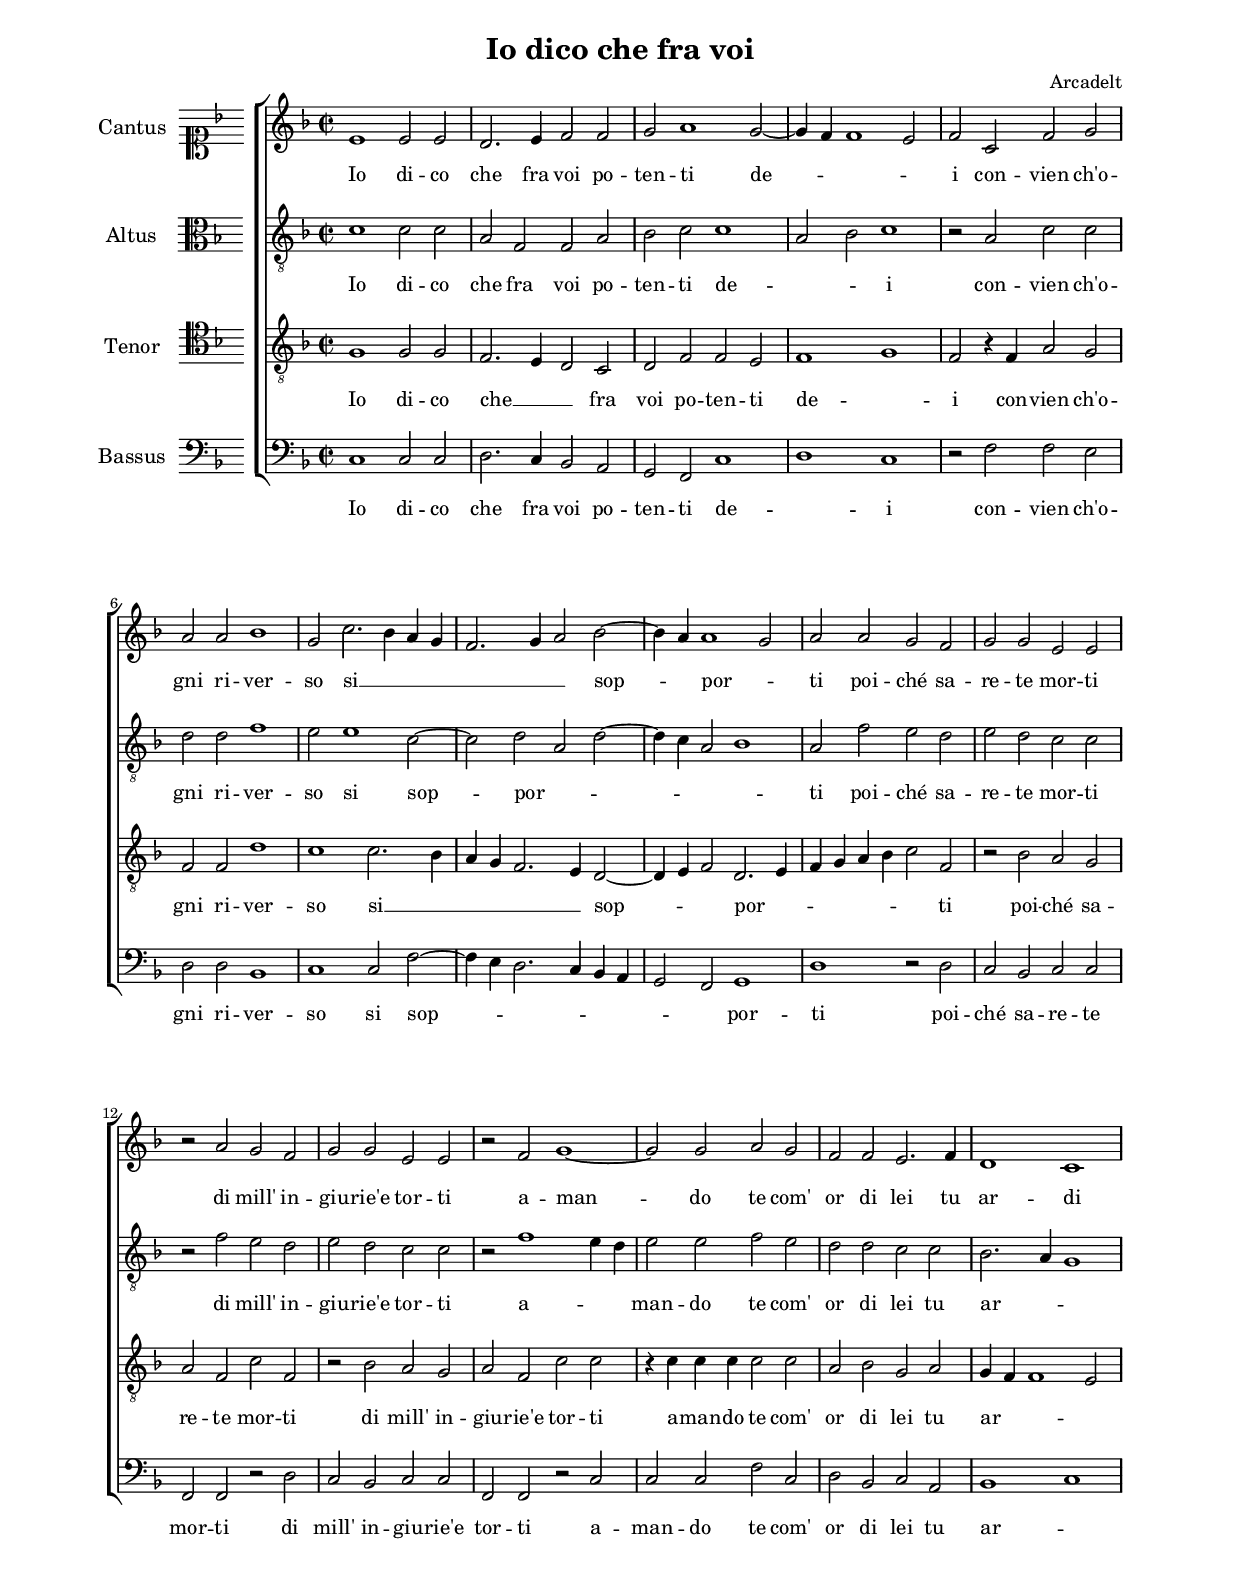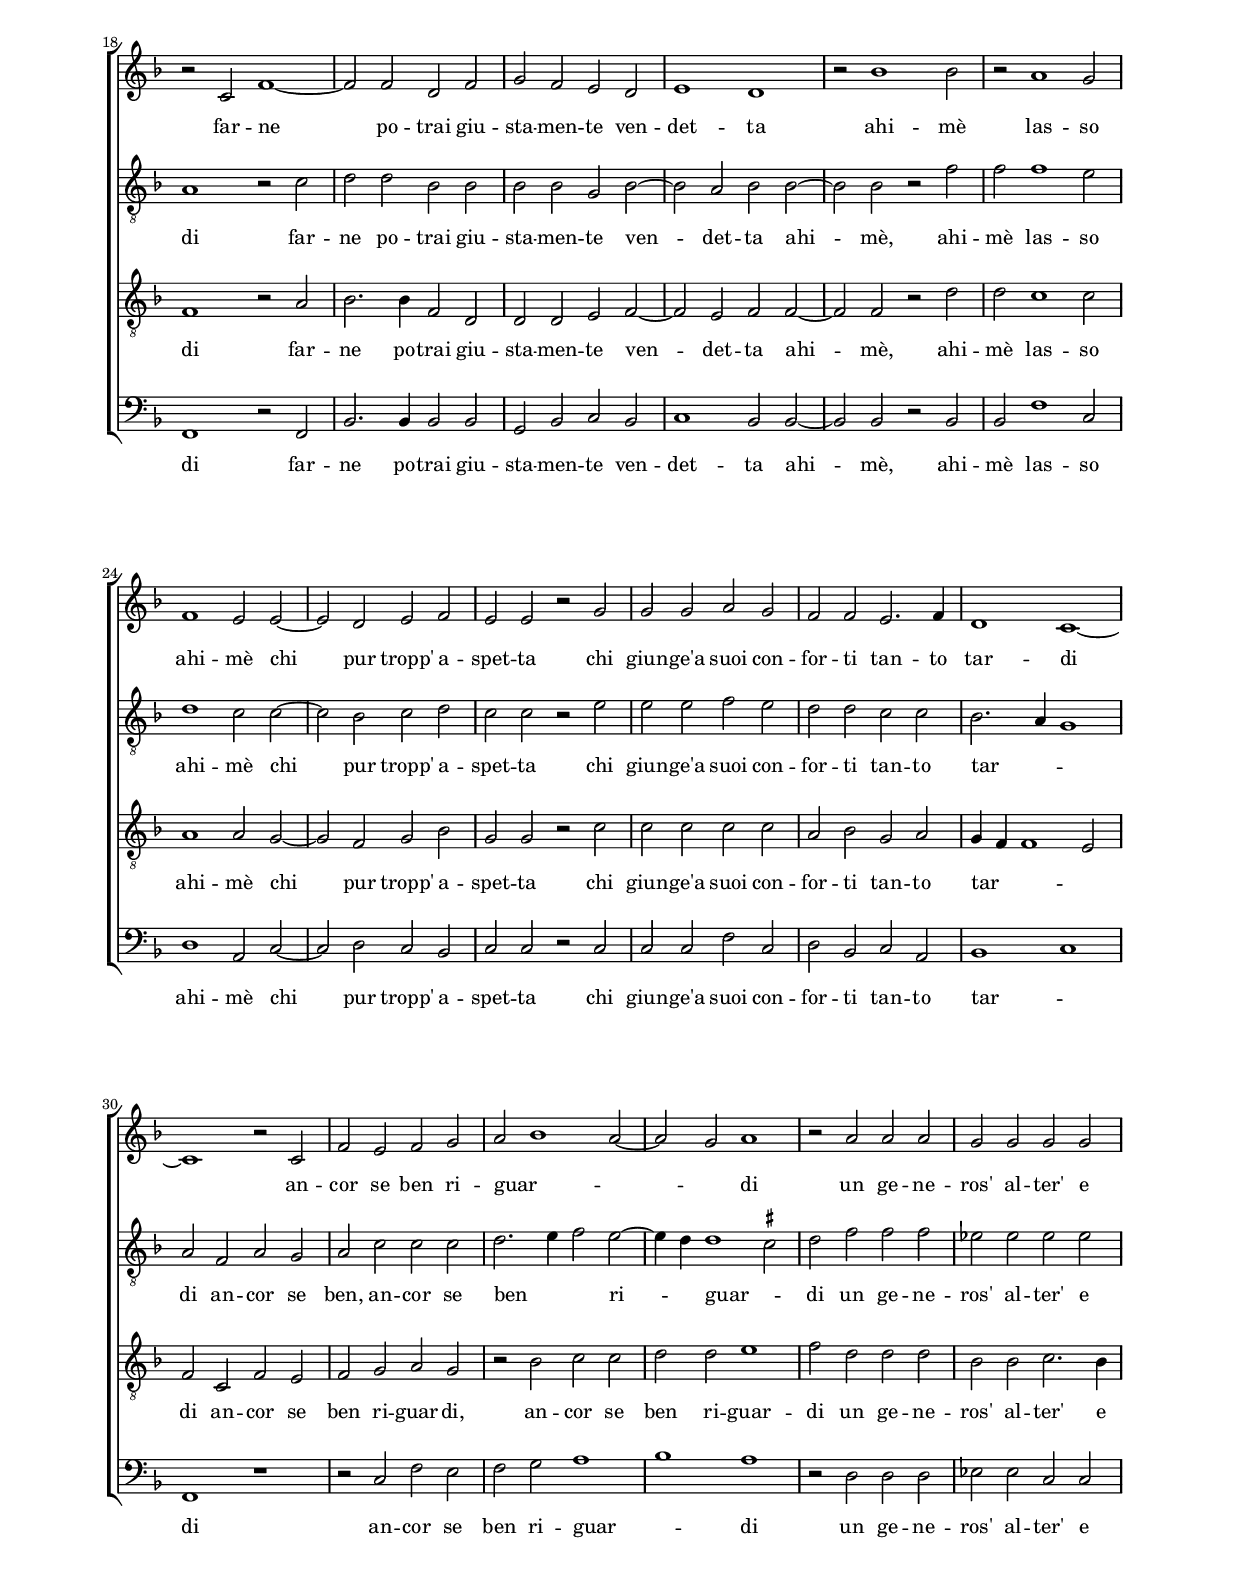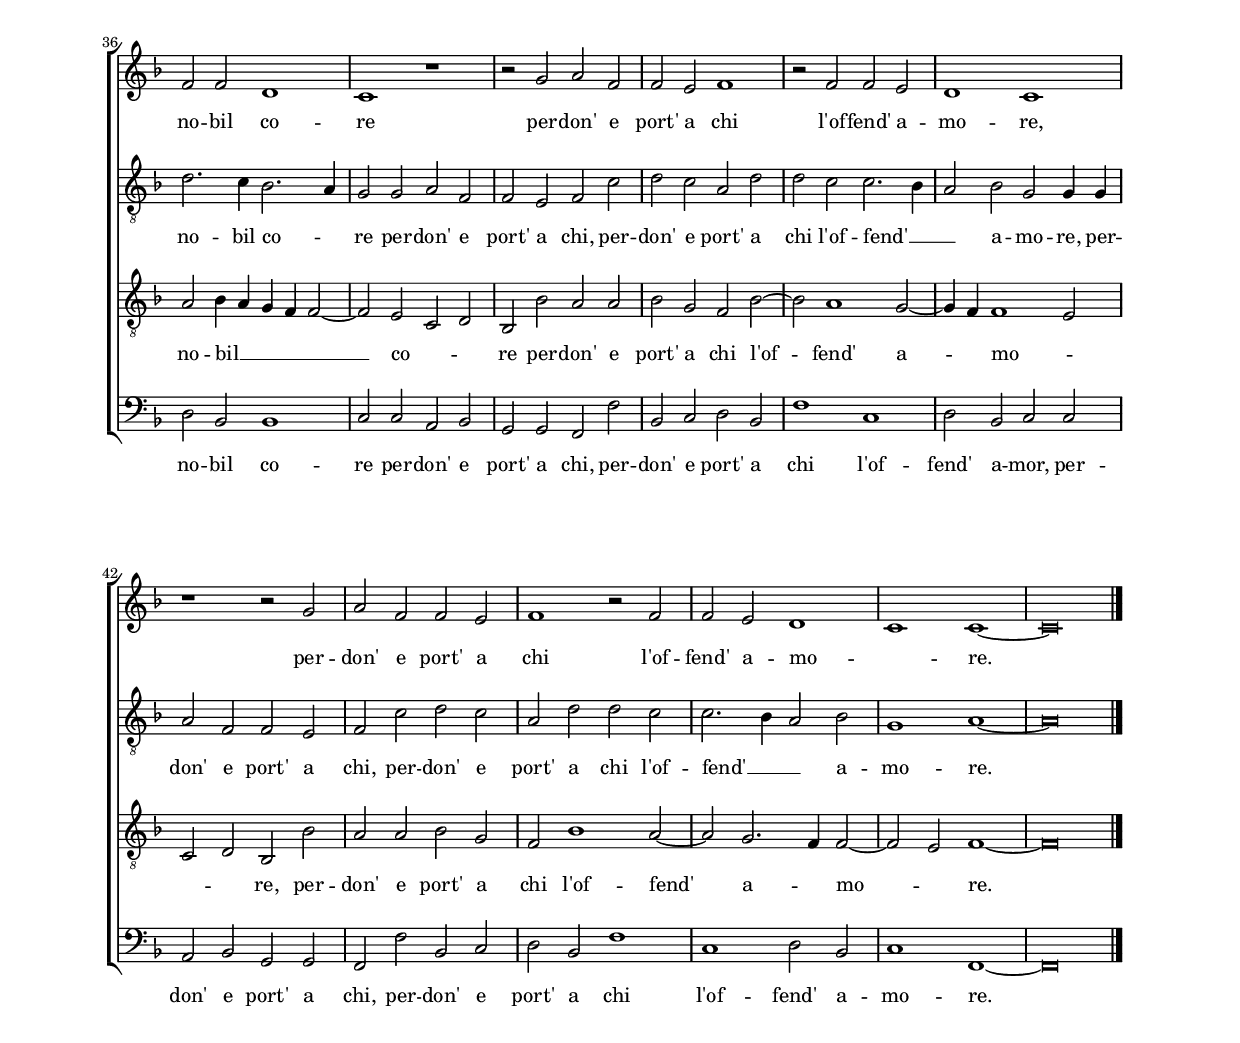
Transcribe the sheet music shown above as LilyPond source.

\header
{
  title="Io dico che fra voi"
  composer="Arcadelt"
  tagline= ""
}

\version "2.18.2"
\include "deutsch.ly"
#(set-global-staff-size 16)
% #(set-default-paper-size "letter")
#(ly:set-option 'point-and-click #f)

	
global = {
	\key f \major
	\time 2/2 \set Score.measureLength = #(ly:make-moment 2/1)
	\skip 1*94 \bar "|."
	}

	ficta = { \once \set suggestAccidentals = ##t }
	
	forget = #(define-music-function (parser location music) (ly:music?) #{
		\accidentalStyle forget
		$music
		\accidentalStyle default
		#})
	
	m = \melisma
	me = \melismaEnd


\paper
	{
	top-margin = 2 \cm
	bottom-margin = 2 \cm
	left-margin = 2 \cm
	right-margin = 2 \cm
	ragged-bottom = ##f
	ragged-last-bottom = ##t
	print-page-number = ##f
	system-system-spacing = #'((basic-distance . 20) (minimum-distance . 14) (padding . 8) (strechability . 150))
%	systems-per-page = 3
%	min-systems-per-page = 3
%	oddHeaderMarkup = \markup { \fill-line { \null \null \column \right-align { \fontsize #1 \fromproperty #'page:page-number-string \null } } }
%	evenHeaderMarkup = \markup { \column \right-align { \fontsize #1 \fromproperty #'page:page-number-string \null } }
	}


incipitcantus = \markup { \score {
	{
	\set Staff.instrumentName = \markup { \fontsize #1 "Cantus" }
	\key f \major
	\clef soprano
	s4 \bar ""
	}
	\layout  {
	raggedright = ##t
	indent = 1.5 \cm
	line-width = 2.6\cm
	\context { \Staff \remove Time_signature_engraver }
	\override Staff.Clef.Y-extent = #'(0 . 0)
	}} \hspace #1 }
	
      
incipitaltus = \markup { \score {
	{
	\set Staff.instrumentName = \markup { \fontsize #1 "Altus" }
	\key f \major
	\clef alto
	s4 \bar ""
	}
	\layout  {
	raggedright = ##t
	indent = 1.5 \cm
	line-width = 2.6\cm
	\context { \Staff \remove Time_signature_engraver }
	\override Staff.Clef.Y-extent = #'(0 . 0)
	}} \hspace #1 }


incipittenor = \markup { \score {
	{
	\set Staff.instrumentName = \markup { \fontsize #1 "Tenor" }
	\key f \major
	\clef tenor
	s4 \bar ""
	}
	\layout  {
	raggedright = ##t
	indent = 1.5 \cm
	line-width = 2.6\cm
	\context { \Staff \remove Time_signature_engraver }
	\override Staff.Clef.Y-extent = #'(0 . 0)
	}} \hspace #1 }


incipitbassus = \markup { \score {
	{
	\set Staff.instrumentName = \markup { \fontsize #1 "Bassus" }
	\key f \major
	\clef bass
	s4 \bar ""
	}
	\layout  {
	raggedright = ##t
	indent = 1.5 \cm
	line-width = 2.6\cm
	\context { \Staff \remove Time_signature_engraver }
	\override Staff.Clef.Y-extent = #'(0 . 0)
	}} \hspace #1 }


cantus =  \relative c''
	{
	e,1 e2 e
	d2. e4 f2 f
	g2 a1 g2~
	g4 \m f f1 e2 \me
%5
	f2 c f g |
	a2 a b1
	g2 c2. \m b4 a g
	f2. g4 a2 \me b~
	b4 \m a \me a1 \m g2 \me
%10
	a2 a g f |
	g2 g e e
	r2 a g f
	g2 g e e
	r2 f g1~
%15
	g2 g a g |
	f2 f e2. f4
	d1 c
	r2 c f1~
	f2 f d f
%20
	g2 f e d |
	e1 d
	r2 b'1 b2
	r2 a1 g2
	f1 e2 e~
%25
	e2 d e f |
	e2 e r g
	g2 g a g
	f2 f e2. f4
	d1 c~
%30
	c1 r2 c |
	f2 e f g
	a2 \m b1 a2~
	a2 g \me a1
	r2 a a a
%35
	g2 g g g |
	f2 f d1
	c1 r
	r2 g' a f
	f2 e f1
%40
	r2 f f e |
	d1 c
	r1 r2 g'
	a2 f f e
	f1 r2 f
%45
	f2 e d1 \m |
	c1 \me c~
	c\breve |
	}


altus =  \relative c'
        {
	c1 c2 c
	a2 f f a
	b2 c c1 \m
	a2 b \me c1
%5
	r2 a c c |
	d2 d f1
	e2 e1 c2~
	c2 d \m a d~
	d4 c a2 b1 \me
%10
	a2 f' e d |
	e2 d c c
	r2 f e d
	e2 d c c
	r2 f1 \m e4 d \me
%15
	e2 e f e |
	d2 d c c
	b2. \m a4 g1 \me
	a1 r2 c
	d2 d b b
%20
	b2 b g b~ |
	b2 a b b~
	b2 b r f'
	f2 f1 e2
	d1 c2 c~
%25
	c2 b c d |
	c2 c r e
	e2 e f e
	d2 d c c
	b2. \m a4 g1 \me
%30
	a2 f a g |
	a2 c c c
	d2. \m e4 f2 \me e~
	e4 \m d \me d1 \m \ficta cis2 \me
	d2 f f f
%35
	es2 es es es |
	d2. c4 b2. \m a4 \me
	g2 g a f
	f2 e f c'
	d2 c a d
%40
	d2 c c2. \m b4 |
	a2 \me b g g4 g
	a2 f f e
	f2 c' d c
	a2 d d c
%45
	c2. \m b4 a2 \me b |
	g1 a~
	a\breve |
	}


tenor =  \relative c'
	{
	g1 g2 g
	f2. \m e4 d2 \me c
	d2 f f e
	f1 \m g \me
%5
	f2 r4 f a2 g |
	f2 f d'1
	c1 c2. \m b4
	a4 g f2. e4 \me d2~
	d4 \m e f2 \me d2. \m e4
%10
	f4 g a b c2 \me f, |
	r2 b a g
	a2 f c' f,
	r2 b a g
	a2 f c' c
%15
	r4 c c c c2 c |
	a2 b g a
	g4 \m f f1 e2 \me
	f1 r2 a
	b2. b4 f2 d
%20
	d2 d e f~ |
	f2 e f f~
	f2 f r d'
	d2 c1 c2
	a1 a2 g~
%25
	g2 f g b |
	g2 g r c
	c2 c c c
	a2 b g a
	g4 \m f f1 e2 \me
%30
	f2 c f e |
	f2 g a g
	r2 b c c
	d2 d e1
	f2 d d d
%35
	b2 b c2. b4 |
	a2 b4 \m a g f f2~
	f2 \me e \m c d \me
	b2 b' a a
	b2 g f b~
%40
	b2 a1 g2~ |
	g4 \m f \me f1 \m e2
	c2 d \me b b'
	a2 a b g
	f2 b1 a2~
%45
	a2 g2. \m f4 \me f2~ |
	f2 \m e \me f1~
	f\breve |
	}


bassus  =  \relative c
	{
	c1 c2 c
	d2. c4 b2 a
	g2 f c'1 \m
	d1 \me c
%5
	r2 f f e |
	d2 d b1
	c1 c2 f~
	f4 \m e d2. c4 b a
	g2 f \me g1
%10
	d'1 r2 d |
	c2 b c c
	f,2 f r d'
	c2 b c c
	f,2 f r c'
%15
	c2 c f c |
	d2 b c a
	b1 \m c \me
	f,1 r2 f
	b2. b4 b2 b
%20
	g2 b c b |
	c1 b2 b~
	b2 b r b
	b2 f'1 c2
	d1 a2 c~
%25
	c2 d c b |
	c2 c r c
	c2 c f c
	d2 b c a
	b1 \m c \me
%30
	f,1 r |
	r2 c' f e
	f2 g a1 \m
	b1 \me a
	r2 d, d d
%35
	es2 es c c |
	d2 b b1
	c2 c a b
	g2 g f f'
	b,2 c d b
%40
	f'1 c |
	d2 b c c
	a2 b g g
	f2 f' b, c
	d2 b f'1
%45
	c1 d2 b |
	c1 f,~
	f\breve |
	}

lyricscantus = \lyricmode {
	Io di -- co che fra voi po -- ten -- ti de -- i
	con -- vien ch'o -- gni ri -- ver -- so si __ sop -- por -- ti
	poi -- ché sa -- re -- te mor -- ti
	di mill' in -- giu -- rie'e tor -- ti
	a -- man -- do te com' or di lei tu ar -- di
	far -- ne po -- trai giu -- sta -- men -- te ven -- det -- ta
	ahi -- mè las -- so ahi -- mè chi pur tropp' a -- spet -- ta
	chi giun -- ge'a suoi con -- for -- ti tan -- to tar -- di
	an -- cor se ben ri -- guar -- di
	un ge -- ne -- ros' al -- ter' e no -- bil co -- re
	per -- don' e port' a chi l'of -- fend' a -- mo -- re,
	per -- don' e port' a chi l'of -- fend' a -- mo -- re.
	}


lyricsaltus = \lyricmode {
	Io di -- co che fra voi po -- ten -- ti de -- i
	con -- vien ch'o -- gni ri -- ver -- so si sop -- por -- ti
	poi -- ché sa -- re -- te mor -- ti
	di mill' in -- giu -- rie'e tor -- ti
	a -- man -- do te com' or di lei tu ar -- di
	far -- ne po -- trai giu -- sta -- men -- te ven -- det -- ta
	ahi -- mè,
	ahi -- mè las -- so ahi -- mè chi pur tropp' a -- spet -- ta
	chi giun -- ge'a suoi con -- for -- ti tan -- to tar -- di
	an -- cor se ben,
	an -- cor se ben ri -- guar -- di
	un ge -- ne -- ros' al -- ter' e no -- bil co -- re
	per -- don' e port' a chi,
	per -- don' e port' a chi l'of -- fend' __ a -- mo -- re,
	per -- don' e port' a chi,
	per -- don' e port' a chi l'of -- fend' __ a -- mo -- re.
	}


lyricstenor = \lyricmode {
	Io di -- co che __ fra voi po -- ten -- ti de -- i
	con -- vien ch'o -- gni ri -- ver -- so si __ sop -- por -- ti
	poi -- ché sa -- re -- te mor -- ti
	di mill' in -- giu -- rie'e tor -- ti
	a -- man -- do te com' or di lei tu ar -- di
	far -- ne po -- trai giu -- sta -- men -- te ven -- det -- ta
	ahi -- mè,
	ahi -- mè las -- so ahi -- mè chi pur tropp' a -- spet -- ta
	chi giun -- ge'a suoi con -- for -- ti tan -- to tar -- di
	an -- cor se ben ri -- guar -- di,
	an -- cor se ben ri -- guar -- di
	un ge -- ne -- ros' al -- ter' e no -- bil __ co -- re
	per -- don' e port' a chi l'of -- fend' a -- mo -- re,
	per -- don' e port' a chi l'of -- fend' a -- mo -- re.
	}


lyricsbassus = \lyricmode {
	Io di -- co che fra voi po -- ten -- ti de -- i
	con -- vien ch'o -- gni ri -- ver -- so si sop -- por -- ti
	poi -- ché sa -- re -- te mor -- ti
	di mill' in -- giu -- rie'e tor -- ti
	a -- man -- do te com' or di lei tu ar -- di
	far -- ne po -- trai giu -- sta -- men -- te ven -- det -- ta
	ahi -- mè,
	ahi -- mè las -- so ahi -- mè chi pur tropp' a -- spet -- ta
	chi giun -- ge'a suoi con -- for -- ti tan -- to tar -- di
	an -- cor se ben ri -- guar -- di
	un ge -- ne -- ros' al -- ter' e no -- bil co -- re
	per -- don' e port' a chi,
	per -- don' e port' a chi l'of -- fend' a -- mor,
	per -- don' e port' a chi,
	per -- don' e port' a chi l'of -- fend' a -- mo -- re.
	}


\score
{  
  % \transpose {
	\new ChoirStaff \with { \override StaffGrouper.staff-staff-spacing.basic-distance = #13 }
	<<

	\new Staff << \global
	\new Voice="v1" {
		\set Staff.instrumentName=\incipitcantus
		\set Staff.midiInstrument = "reed organ"
		\clef "treble"
		\cantus }
	\new Lyrics \lyricsto "v1" {\lyricscantus }
	>>


	\new Staff << \global
	\new Voice="v2" {
		\set Staff.instrumentName=\incipitaltus
		\set Staff.midiInstrument = "reed organ"
		\clef "G_8" 
		\altus}
	\new Lyrics \lyricsto "v2" {\lyricsaltus }
	>>


	\new Staff << \global
	\new Voice="v3" {
		\set Staff.instrumentName=\incipittenor
		\set Staff.midiInstrument = "reed organ"
		\clef "G_8"
		\tenor }
	\new Lyrics \lyricsto "v3" {\lyricstenor }
	>>


	\new Staff << \global
	\new Voice="v4" {
		\set Staff.instrumentName=\incipitbassus
		\set Staff.midiInstrument = "reed organ"
		\clef "bass" 
		\bassus }
	\new Lyrics \lyricsto "v4" {\lyricsbassus}
	>>

	>>
	% } % transpose

	\layout
	{
	indent = 2.5 \cm
	\context { \Lyrics \override VerticalAxisGroup.nonstaff-relatedstaff-spacing.padding = #2 }
	\context { \Staff \override TimeSignature.break-visibility = #end-of-line-invisible }
%	\context { \Staff \override InstrumentName.X-offset = #'-25 }
	\context { \Voice \override Slur.transparent = ##t }
%	\context { \Voice \override AccidentalSuggestion.avoid-slur = #'ignore }
%	\context { \Voice \override AccidentalSuggestion.outside-staff-priority = ##f }
%	\context { \Score \override BarNumber.padding = #2 }
	\context { \Voice \override NoteHead.style = #'baroque }
	}

\midi
	{
    	\tempo 2 = 90
	}
	
}


% EOF